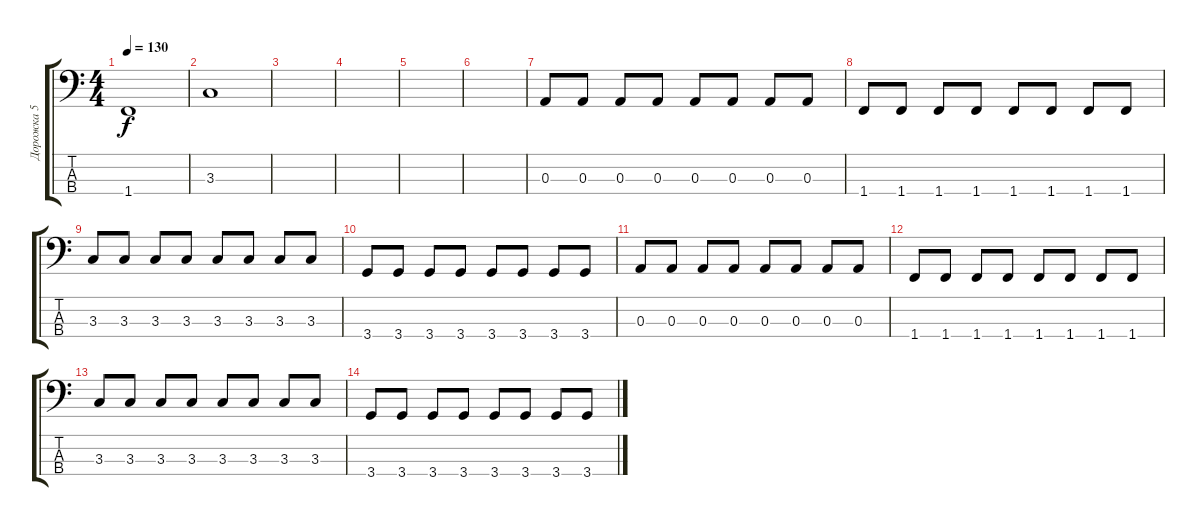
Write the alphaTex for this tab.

\track ("Дорожка 5" "Дорожка 5") {instrument electricbassfinger}
\staff {score tabs}
\tuning (G2 D2 A1 E1) {hide}
\ts (4 4)
\tempo 130
\clef f4
\ks c
1.4.1{dy f} |
3.3.1 |
|
|
|
|
0.3.8 0.3.8 0.3.8 0.3.8 0.3.8 0.3.8 0.3.8 0.3.8 |
1.4.8 1.4.8 1.4.8 1.4.8 1.4.8 1.4.8 1.4.8 1.4.8 |
3.3.8 3.3.8 3.3.8 3.3.8 3.3.8 3.3.8 3.3.8 3.3.8 |
3.4.8 3.4.8 3.4.8 3.4.8 3.4.8 3.4.8 3.4.8 3.4.8 |
0.3.8 0.3.8 0.3.8 0.3.8 0.3.8 0.3.8 0.3.8 0.3.8 |
1.4.8 1.4.8 1.4.8 1.4.8 1.4.8 1.4.8 1.4.8 1.4.8 |
3.3.8 3.3.8 3.3.8 3.3.8 3.3.8 3.3.8 3.3.8 3.3.8 |
3.4.8 3.4.8 3.4.8 3.4.8 3.4.8 3.4.8 3.4.8 3.4.8
